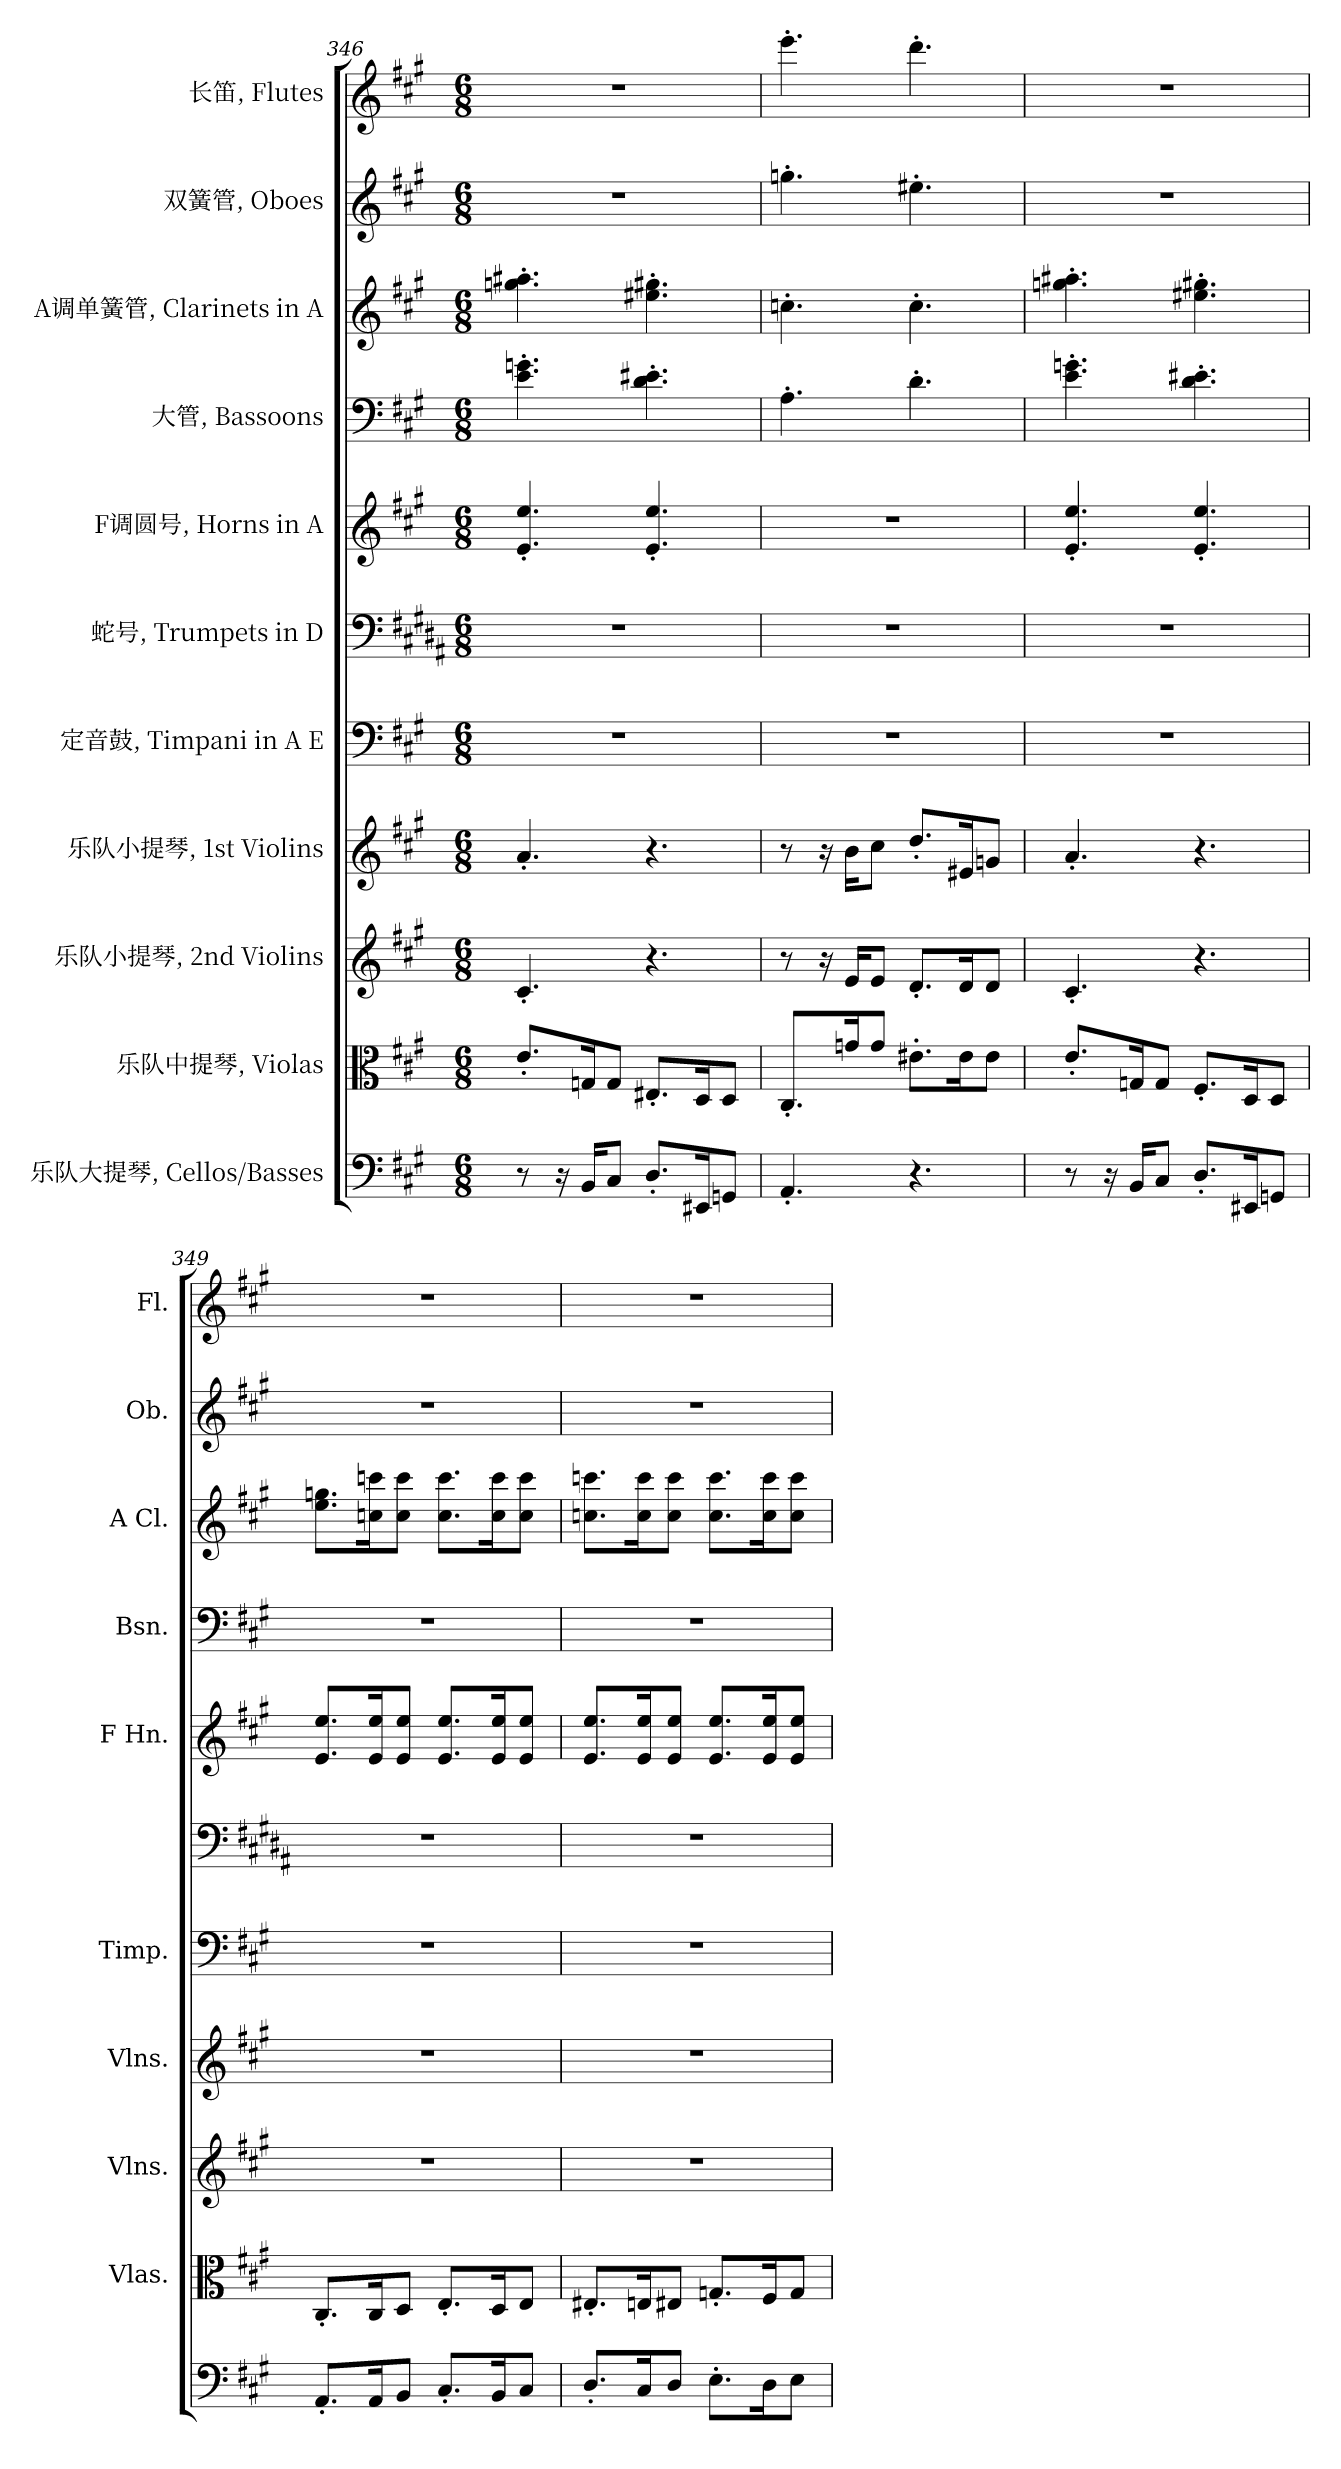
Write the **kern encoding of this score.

**kern	**kern	**kern	**kern	**kern	**kern	**kern	**kern	**kern	**kern	**kern
*part11	*part10	*part9	*part8	*part7	*part6	*part5	*part4	*part3	*part2	*part1
*staff11	*staff10	*staff9	*staff8	*staff7	*staff6	*staff5	*staff4	*staff3	*staff2	*staff1
*I"乐队大提琴, Cellos/Basses	*I"乐队中提琴, Violas	*I"乐队小提琴, 2nd Violins	*I"乐队小提琴, 1st Violins	*I"定音鼓, Timpani in A E	*I"蛇号, Trumpets in D	*I"F调圆号, Horns in A	*I"大管, Bassoons	*I"A调单簧管, Clarinets in A	*I"双簧管, Oboes	*I"长笛, Flutes
*	*I'Vlas.	*I'Vlns.	*I'Vlns.	*I'Timp.	*	*I'F Hn.	*I'Bsn.	*I'A Cl.	*I'Ob.	*I'Fl.
!!LO:PB:g=z
*clefF4	*clefC3	*clefG2	*clefG2	*clefF4	*clefF4	*clefG2	*clefF4	*clefG2	*clefG2	*clefG2
*	*	*	*	*	*ITrd1c2	*ITrd4c7	*	*ITrd2c3	*	*
*k[f#c#g#]	*k[f#c#g#]	*k[f#c#g#]	*k[f#c#g#]	*k[f#c#g#]	*k[f#c#g#]	*k[f#c#]	*k[f#c#g#]	*k[f#c#g#d#a#e#]	*k[f#c#g#]	*k[f#c#g#]
*M6/8	*M6/8	*M6/8	*M6/8	*M6/8	*M6/8	*M6/8	*M6/8	*M6/8	*M6/8	*M6/8
=346	=346	=346	=346	=346	=346	=346	=346	=346	=346	=346
8r	8.e'/L	4.c#'/	4.a'/	2.r	2.r	4.A/' 4.a/'	4.e\' 4.gn\'	4.een\' 4.ff##X\'	2.r	2.r
16r	.	.	.	.	.	.	.	.	.	.
16BB/KL	16Gn/K	.	.	.	.	.	.	.	.	.
8C#/J	8G/J	.	.	.	.	.	.	.	.	.
8.D'/L	8.E#X'/L	4.r	4.r	.	.	4.A/' 4.a/'	4.d\' 4.e#X\'	4.cc##X\' 4.ee#X\'	.	.
16EE#X/K	16D/K	.	.	.	.	.	.	.	.	.
8GGn/J	8D/J	.	.	.	.	.	.	.	.	.
=347	=347	=347	=347	=347	=347	=347	=347	=347	=347	=347
4.AA'/	8.C#'/L	8r	8r	2.r	2.r	2.r	4.A'\	4.an'\	4.ggn'\	4.eee'\
.	.	16r	16r	.	.	.	.	.	.	.
.	16gn/K	16e/KL	16b\KL	.	.	.	.	.	.	.
.	8g/J	8e/J	8cc#\J	.	.	.	.	.	.	.
4.r	8.e#X'\L	8.d'/L	8.dd'/L	.	.	.	4.d'\	4.a'\	4.ee#X'\	4.ddd'\
.	16e#\K	16d/K	16e#X/K	.	.	.	.	.	.	.
.	8e#\J	8d/J	8gn/J	.	.	.	.	.	.	.
=348	=348	=348	=348	=348	=348	=348	=348	=348	=348	=348
8r	8.e'/L	4.c#'/	4.a'/	2.r	2.r	4.A/' 4.a/'	4.e\' 4.gn\'	4.een\' 4.ff##X\'	2.r	2.r
16r	.	.	.	.	.	.	.	.	.	.
16BB/KL	16Gn/K	.	.	.	.	.	.	.	.	.
8C#/J	8G/J	.	.	.	.	.	.	.	.	.
8.D'/L	8.F#'/L	4.r	4.r	.	.	4.A/' 4.a/'	4.d\' 4.e#X\'	4.cc##X\' 4.ee#X\'	.	.
16EE#X/K	16D/K	.	.	.	.	.	.	.	.	.
8GGn/J	8D/J	.	.	.	.	.	.	.	.	.
!!LO:PB:g=z
=349	=349	=349	=349	=349	=349	=349	=349	=349	=349	=349
8.AA'/L	8.C#'/L	2.r	2.r	2.r	2.r	8.A/ 8.a/L	2.r	8.cc#\ 8.een\L	2.r	2.r
16AA/K	16C#/K	.	.	.	.	16A/ 16a/K	.	16an\ 16aan\K	.	.
8BB/J	8D/J	.	.	.	.	8A/ 8a/J	.	8a\ 8aa\J	.	.
8.C#'/L	8.E'/L	.	.	.	.	8.A/ 8.a/L	.	8.a\ 8.aa\L	.	.
16BB/K	16D/K	.	.	.	.	16A/ 16a/K	.	16a\ 16aa\K	.	.
8C#/J	8E/J	.	.	.	.	8A/ 8a/J	.	8a\ 8aa\J	.	.
=350	=350	=350	=350	=350	=350	=350	=350	=350	=350	=350
8.D'/L	8.E#X'/L	2.r	2.r	2.r	2.r	8.A/ 8.a/L	2.r	8.an\ 8.aan\L	2.r	2.r
16C#/K	16En/K	.	.	.	.	16A/ 16a/K	.	16a\ 16aa\K	.	.
8D/J	8E#X/J	.	.	.	.	8A/ 8a/J	.	8a\ 8aa\J	.	.
8.E'\L	8.Gn'/L	.	.	.	.	8.A/ 8.a/L	.	8.a\ 8.aa\L	.	.
16D\K	16F#/K	.	.	.	.	16A/ 16a/K	.	16a\ 16aa\K	.	.
8E\J	8G/J	.	.	.	.	8A/ 8a/J	.	8a\ 8aa\J	.	.
=	=	=	=	=	=	=	=	=	=	=
*-	*-	*-	*-	*-	*-	*-	*-	*-	*-	*-
